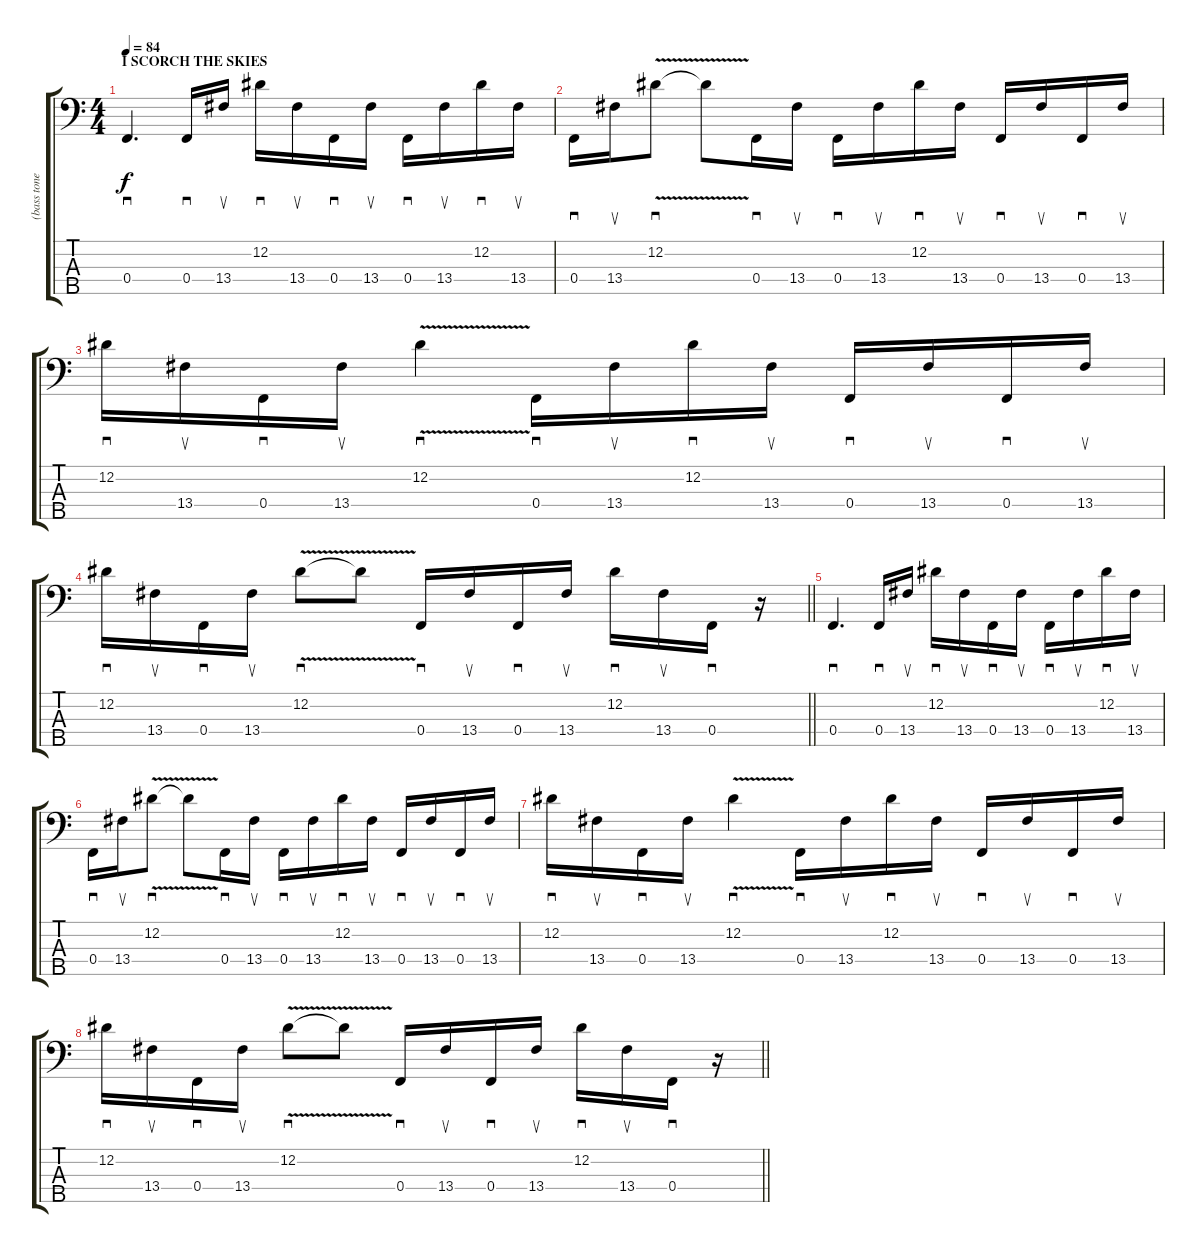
\track ("(bass tone)" "(bass tone") {instrument electricbasspick}
\staff {score tabs}
\tuning (Ab2 Eb2 Bb1 F1 C1) {hide}
\ts (4 4)
\section ("" "I SCORCH THE SKIES")
\tempo 84
\clef f4
\ks c
0.4.4{d sd dy f} 0.4.16{sd} 13.4.16{su} 12.2.16{sd} 13.4.16{su} 0.4.16{sd} 13.4.16{su} 0.4.16{sd} 13.4.16{su} 12.2.16{sd} 13.4.16{su} |
0.4.16{sd} 13.4.16{su} 12.2{v}.8{sd} 12.2{t}.8 0.4.16{sd} 13.4.16{su} 0.4.16{sd} 13.4.16{su} 12.2.16{sd} 13.4.16{su} 0.4.16{sd} 13.4.16{su} 0.4.16{sd} 13.4.16{su} |
12.2.16{sd} 13.4.16{su} 0.4.16{sd} 13.4.16{su} 12.2{v}.4{sd} 0.4.16{sd} 13.4.16{su} 12.2.16{sd} 13.4.16{su} 0.4.16{sd} 13.4.16{su} 0.4.16{sd} 13.4.16{su} |
\barLineRight lightlight
12.2.16{sd} 13.4.16{su} 0.4.16{sd} 13.4.16{su} 12.2{v}.8{sd} 12.2{t}.8 0.4.16{sd} 13.4.16{su} 0.4.16{sd} 13.4.16{su} 12.2.16{sd} 13.4.16{su} 0.4.16{sd} r.16 |
0.4.4{d sd} 0.4.16{sd} 13.4.16{su} 12.2.16{sd} 13.4.16{su} 0.4.16{sd} 13.4.16{su} 0.4.16{sd} 13.4.16{su} 12.2.16{sd} 13.4.16{su} |
0.4.16{sd} 13.4.16{su} 12.2{v}.8{sd} 12.2{t}.8 0.4.16{sd} 13.4.16{su} 0.4.16{sd} 13.4.16{su} 12.2.16{sd} 13.4.16{su} 0.4.16{sd} 13.4.16{su} 0.4.16{sd} 13.4.16{su} |
12.2.16{sd} 13.4.16{su} 0.4.16{sd} 13.4.16{su} 12.2{v}.4{sd} 0.4.16{sd} 13.4.16{su} 12.2.16{sd} 13.4.16{su} 0.4.16{sd} 13.4.16{su} 0.4.16{sd} 13.4.16{su} |
\barLineRight lightlight
12.2.16{sd} 13.4.16{su} 0.4.16{sd} 13.4.16{su} 12.2{v}.8{sd} 12.2{t}.8 0.4.16{sd} 13.4.16{su} 0.4.16{sd} 13.4.16{su} 12.2.16{sd} 13.4.16{su} 0.4.16{sd} r.16
